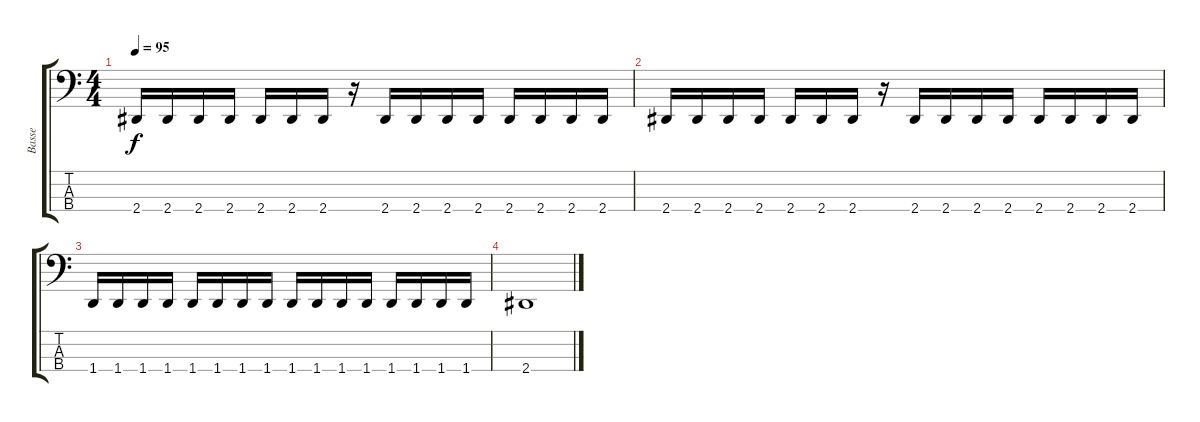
\track ("Basse" "Basse") {instrument acousticbass}
\staff {score tabs}
\tuning (Gb2 Db2 Ab1 Db1) {hide}
\ts (4 4)
\tempo 95
\clef f4
\ks c
2.4.16{dy f} 2.4.16 2.4.16 2.4.16 2.4.16 2.4.16 2.4.16 r.16 2.4.16 2.4.16 2.4.16 2.4.16 2.4.16 2.4.16 2.4.16 2.4.16 |
2.4.16 2.4.16 2.4.16 2.4.16 2.4.16 2.4.16 2.4.16 r.16 2.4.16 2.4.16 2.4.16 2.4.16 2.4.16 2.4.16 2.4.16 2.4.16 |
1.4.16 1.4.16 1.4.16 1.4.16 1.4.16 1.4.16 1.4.16 1.4.16 1.4.16 1.4.16 1.4.16 1.4.16 1.4.16 1.4.16 1.4.16 1.4.16 |
2.4.1
